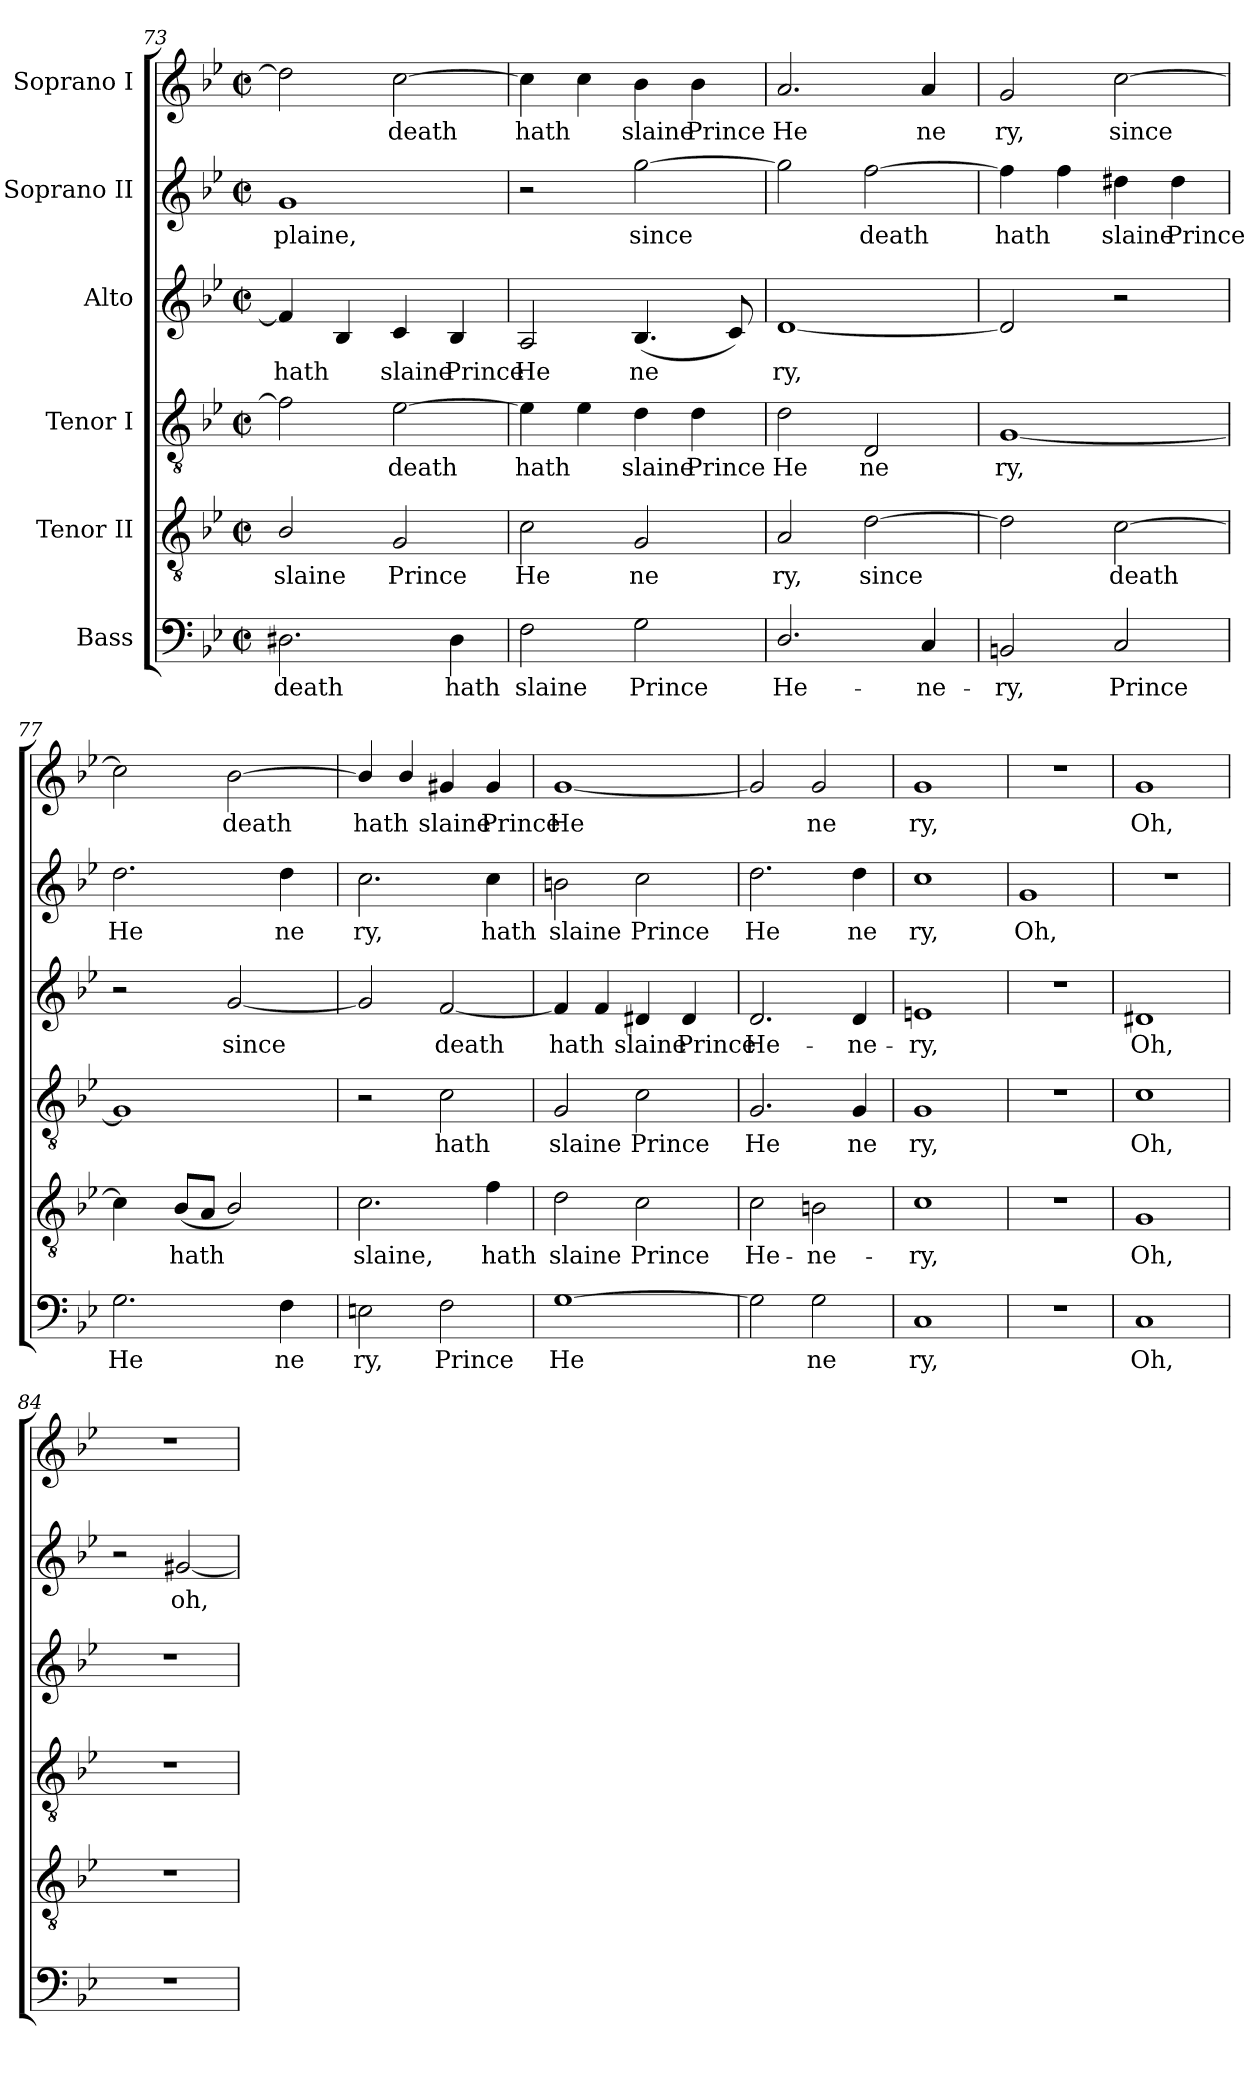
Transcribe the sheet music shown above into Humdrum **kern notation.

**kern	**text	**kern	**text	**kern	**text	**kern	**text	**kern	**text	**kern	**text
*part6	*part6	*part5	*part5	*part4	*part4	*part3	*part3	*part2	*part2	*part1	*part1
*staff6	*staff6	*staff5	*staff5	*staff4	*staff4	*staff3	*staff3	*staff2	*staff2	*staff1	*staff1
*I"Bass	*	*I"Tenor II	*	*I"Tenor I	*	*I"Alto	*	*I"Soprano II	*	*I"Soprano I	*
*clefF4	*	*clefGv2	*	*clefGv2	*	*clefG2	*	*clefG2	*	*clefG2	*
*ITrd-3c-5	*	*ITrd-3c-5	*	*	*	*ITrd-3c-5	*	*ITrd-3c-5	*	*ITrd-3c-5	*
*k[b-e-a-]	*	*k[b-e-a-]	*	*k[b-e-]	*	*k[b-e-a-]	*	*k[b-e-a-]	*	*k[b-e-a-]	*
*E-:	*	*E-:	*	*B-:	*	*E-:	*	*E-:	*	*E-:	*
*M2/2	*	*M2/2	*	*M2/2	*	*M2/2	*	*M2/2	*	*M2/2	*
*met(c|)	*	*met(c|)	*	*met(c|)	*	*met(c|)	*	*met(c|)	*	*met(c|)	*
=73	=73	=73	=73	=73	=73	=73	=73	=73	=73	=73	=73
!	!LO:LY:b:cj	!	!LO:LY:b:cj	!	!	!	!LO:LY:b	!	!LO:LY:b:cj	!	!
2.G#\	death	2e-/	slaine	2f\]	.	4b-/]	hath	1cc	plaine,	2gg\]	.
.	.	.	.	.	.	4e-/	.	.	.	.	.
!	!	!	!LO:LY:b:cj	!	!LO:LY:b	!	!LO:LY:b:cj	!	!	!	!LO:LY:b
.	.	2c/	Prince	[>2e-\	death	4f/	slaine	.	.	[>2ff\	death
!	!LO:LY:b:cj	!	!	!	!	!	!LO:LY:b:cj	!	!	!	!
4G#\	hath	.	.	.	.	4e-/	Prince	.	.	.	.
=74	=74	=74	=74	=74	=74	=74	=74	=74	=74	=74	=74
!	!LO:LY:b:cj	!	!LO:LY:b:cj	!	!LO:LY:b	!	!LO:LY:b:cj	!	!	!	!LO:LY:b
2B-\	slaine	2f\	He	4e-\]	hath	2d/	He	2r	.	4ff\]	hath
.	.	.	.	4e-\	.	.	.	.	.	4ff\	.
!	!LO:LY:b:cj	!	!LO:LY:b:cj	!	!LO:LY:b:cj	!	!LO:LY:b:cj	!	!LO:LY:b	!	!LO:LY:b:cj
2c\	Prince	2c/	ne	4d\	slaine	(<4.e-/	ne	[>2ccc\	since	4ee-\	slaine
!	!	!	!	!	!LO:LY:b:cj	!	!	!	!	!	!LO:LY:b:cj
.	.	.	.	4d\	Prince	.	.	.	.	4ee-\	Prince
.	.	.	.	.	.	8f/)	.	.	.	.	.
=75	=75	=75	=75	=75	=75	=75	=75	=75	=75	=75	=75
!	!LO:LY:b:cj	!	!LO:LY:b:cj	!	!LO:LY:b:cj	!	!LO:LY:b:cj	!	!	!	!LO:LY:b:cj
2.G/	He-	2d/	ry,	2d\	He	[<1g	ry,	2ccc\]	.	2.dd/	He
!	!	!	!LO:LY:b	!	!LO:LY:b:cj	!	!	!	!LO:LY:b	!	!
.	.	[>2g\	since	2D/	ne	.	.	[>2bb-\	death	.	.
!	!LO:LY:b:cj	!	!	!	!	!	!	!	!	!	!LO:LY:b:cj
4F/	-ne-	.	.	.	.	.	.	.	.	4dd/	ne
=76	=76	=76	=76	=76	=76	=76	=76	=76	=76	=76	=76
!	!LO:LY:b:cj	!	!	!	!LO:LY:b:cj	!	!	!	!LO:LY:b	!	!LO:LY:b:cj
2En/	-ry,	2g\]	.	[>1G	ry,	2g/]	.	4bb-\]	hath	2cc/	ry,
.	.	.	.	.	.	.	.	4bb-\	.	.	.
!	!LO:LY:b:cj	!	!LO:LY:b	!	!	!	!	!	!LO:LY:b:cj	!	!LO:LY:b
2F/	Prince	[<2f\	death	.	.	2r	.	4gg#\	slaine	[<2ff\	since
!	!	!	!	!	!	!	!	!	!LO:LY:b:cj	!	!
.	.	.	.	.	.	.	.	4gg#\	Prince	.	.
!!LO:PB:g=z
=77	=77	=77	=77	=77	=77	=77	=77	=77	=77	=77	=77
!	!LO:LY:b:cj	!	!	!	!	!	!	!	!LO:LY:b:cj	!	!
*	*	*	*	*^	*	*	*	*	*	*	*
2.c\	He	4f\]	.	1G]	8ryy	.	2r	.	2.gg\	He	2ff\]	.
.	.	.	.	.	32.ryy	.	.	.	.	.	.	.
.	.	.	.	.	2ryy	.	.	.	.	.	.	.
!	!	!	!LO:LY:b	!	!	!	!	!	!	!	!	!
.	.	(<8e-/L	hath	.	.	.	.	.	.	.	.	.
.	.	8d/J	.	.	.	.	.	.	.	.	.	.
!	!	!	!	!	!	!	!	!LO:LY:b	!	!	!	!LO:LY:b
.	.	2e-/)	.	.	.	.	[<2cc/	since	.	.	[>2ee-\	death
.	.	.	.	.	4ryy	.	.	.	.	.	.	.
!	!LO:LY:b:cj	!	!	!	!	!	!	!	!	!LO:LY:b:cj	!	!
4B-\	ne	.	.	.	.	.	.	.	4gg\	ne	.	.
.	.	.	.	.	16ryy	.	.	.	.	.	.	.
.	.	.	.	.	64ryy	.	.	.	.	.	.	.
=78	=78	=78	=78	=78	=78	=78	=78	=78	=78	=78	=78	=78
!	!LO:LY:b:cj	!	!LO:LY:b:cj	!	!	!	!	!	!	!LO:LY:b:cj	!	!LO:LY:b
*	*	*	*	*v	*v	*	*	*	*	*	*	*
2An\	ry,	2.f\	slaine,	2r	.	2cc/]	.	2.ff\	ry,	4ee-/]	hath
.	.	.	.	.	.	.	.	.	.	4ee-/	.
!	!LO:LY:b:cj	!	!	!	!LO:LY:b:cj	!	!LO:LY:b	!	!	!	!LO:LY:b:cj
2B-\	Prince	.	.	2c\	hath	[<2b-/	death	.	.	4cc#X/	slaine
!	!	!	!LO:LY:b:cj	!	!	!	!	!	!LO:LY:b:cj	!	!LO:LY:b:cj
.	.	4b-\	hath	.	.	.	.	4ff\	hath	4cc#/	Prince
=79	=79	=79	=79	=79	=79	=79	=79	=79	=79	=79	=79
!	!LO:LY:b:cj	!	!LO:LY:b:cj	!	!LO:LY:b:cj	!	!LO:LY:b	!	!LO:LY:b:cj	!	!LO:LY:b:cj
[>1c	He	2g\	slaine	2G/	slaine	4b-/]	hath	2een\	slaine	[<1cc	He
.	.	.	.	.	.	4b-/	.	.	.	.	.
!	!	!	!LO:LY:b:cj	!	!LO:LY:b:cj	!	!LO:LY:b:cj	!	!LO:LY:b:cj	!	!
.	.	2f\	Prince	2c\	Prince	4g#/	slaine	2ff\	Prince	.	.
!	!	!	!	!	!	!	!LO:LY:b:cj	!	!	!	!
.	.	.	.	.	.	4g#/	Prince	.	.	.	.
=80	=80	=80	=80	=80	=80	=80	=80	=80	=80	=80	=80
!	!	!	!LO:LY:b:cj	!	!LO:LY:b:cj	!	!LO:LY:b:cj	!	!LO:LY:b:cj	!	!
2c\]	.	2f\	He-	2.G/	He	2.g/	He-	2.gg\	He	2cc/]	.
!	!LO:LY:b:cj	!	!LO:LY:b:cj	!	!	!	!	!	!	!	!LO:LY:b:cj
2c\	ne	2en\	-ne-	.	.	.	.	.	.	2cc/	ne
!	!	!	!	!	!LO:LY:b:cj	!	!LO:LY:b:cj	!	!LO:LY:b:cj	!	!
.	.	.	.	4G/	ne	4g/	-ne-	4gg\	ne	.	.
=81	=81	=81	=81	=81	=81	=81	=81	=81	=81	=81	=81
!	!LO:LY:b:cj	!	!LO:LY:b:cj	!	!LO:LY:b:cj	!	!LO:LY:b:cj	!	!LO:LY:b:cj	!	!LO:LY:b:cj
1F	ry,	1f	-ry,	1G	ry,	1an	-ry,	1ff	ry,	1cc	ry,
=82	=82	=82	=82	=82	=82	=82	=82	=82	=82	=82	=82
!	!	!	!	!	!	!	!	!	!LO:LY:b:cj	!	!
1r	.	1r	.	1r	.	1r	.	1cc	Oh,	1r	.
=83	=83	=83	=83	=83	=83	=83	=83	=83	=83	=83	=83
!	!LO:LY:b:cj	!	!LO:LY:b:cj	!	!LO:LY:b:cj	!	!LO:LY:b:cj	!	!	!	!LO:LY:b:cj
1F	Oh,	1c	Oh,	1c	Oh,	1g#	Oh,	1r	.	1cc	Oh,
=84	=84	=84	=84	=84	=84	=84	=84	=84	=84	=84	=84
1r	.	1r	.	1r	.	1r	.	2r	.	1r	.
!	!	!	!	!	!	!	!	!	!LO:LY:b	!	!
.	.	.	.	.	.	.	.	[>2cc#X/	oh,	.	.
=	=	=	=	=	=	=	=	=	=	=	=
*-	*-	*-	*-	*-	*-	*-	*-	*-	*-	*-	*-
